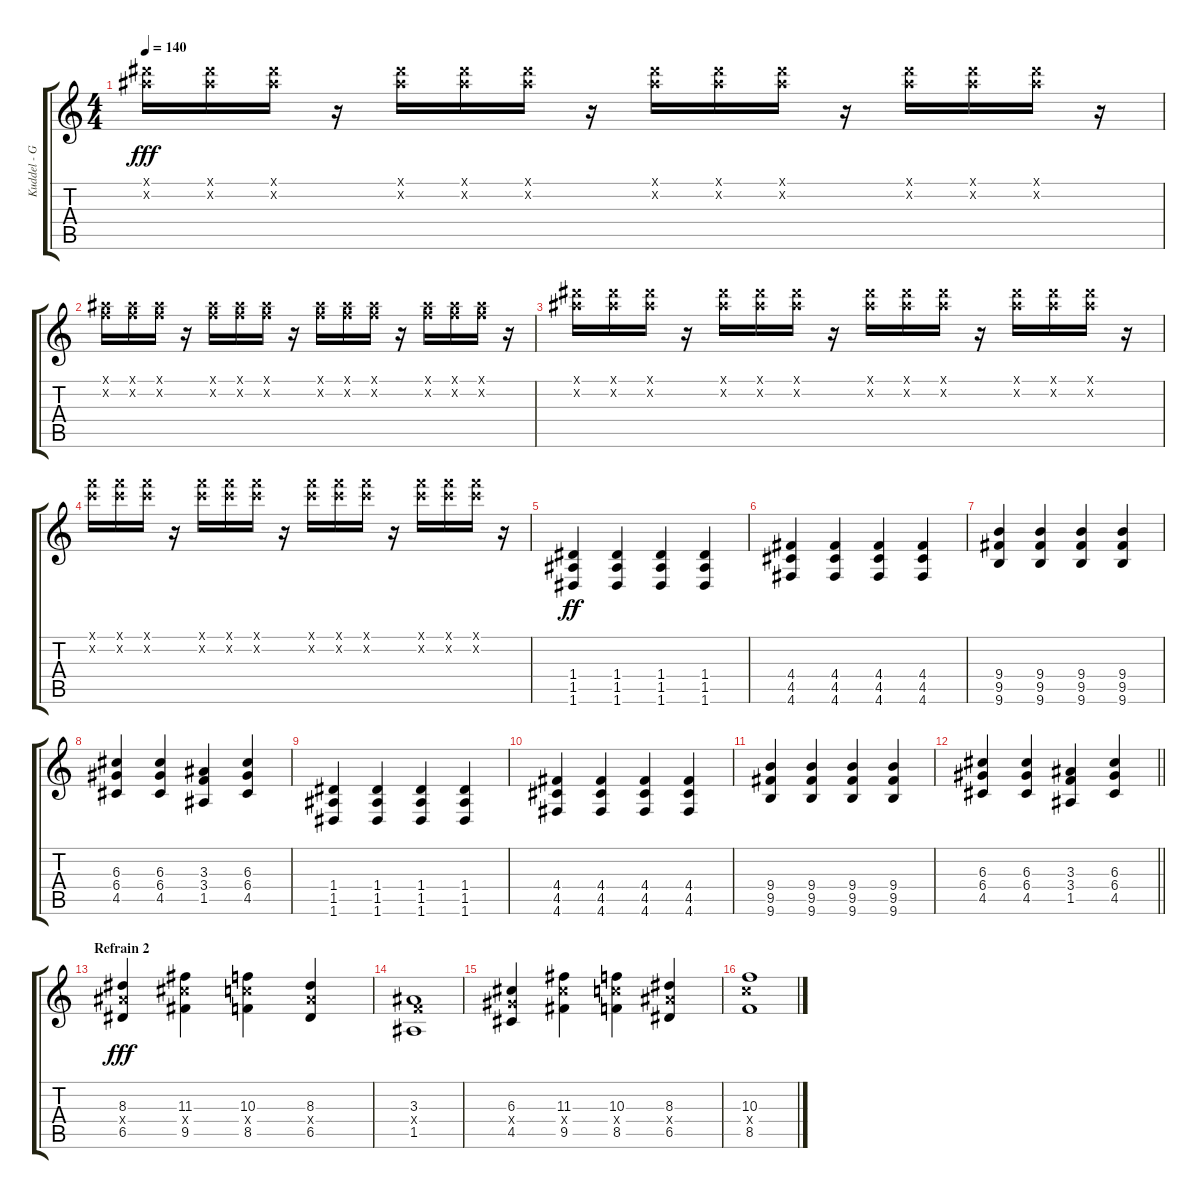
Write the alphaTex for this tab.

\track ("Kuddel - Guitar" "Kuddel - G") {instrument overdrivenguitar}
\staff {score tabs}
\tuning (E4 B3 G3 D3 A2 D2) {hide}
\ts (4 4)
\tempo 140
\clef g2
\ks c
(11.1{x} 11.2{x}).16{dy fff volume 3} (11.1{x} 11.2{x}).16 (11.1{x} 11.2{x}).16 r.16 (11.1{x} 11.2{x}).16 (11.1{x} 11.2{x}).16 (11.1{x} 11.2{x}).16 r.16 (11.1{x} 11.2{x}).16{volume 4} (11.1{x} 11.2{x}).16 (11.1{x} 11.2{x}).16 r.16 (11.1{x} 11.2{x}).16 (11.1{x} 11.2{x}).16 (11.1{x} 11.2{x}).16 r.16 |
(6.1{x} 6.2{x}).16 (6.1{x} 6.2{x}).16 (6.1{x} 6.2{x}).16 r.16 (6.1{x} 6.2{x}).16 (6.1{x} 6.2{x}).16 (6.1{x} 6.2{x}).16 r.16 (6.1{x} 6.2{x}).16 (6.1{x} 6.2{x}).16 (6.1{x} 6.2{x}).16 r.16 (6.1{x} 6.2{x}).16 (6.1{x} 6.2{x}).16 (6.1{x} 6.2{x}).16 r.16 |
(11.1{x} 11.2{x}).16 (11.1{x} 11.2{x}).16 (11.1{x} 11.2{x}).16 r.16 (11.1{x} 11.2{x}).16 (11.1{x} 11.2{x}).16 (11.1{x} 11.2{x}).16 r.16 (11.1{x} 11.2{x}).16 (11.1{x} 11.2{x}).16 (11.1{x} 11.2{x}).16 r.16 (11.1{x} 11.2{x}).16 (11.1{x} 11.2{x}).16 (11.1{x} 11.2{x}).16 r.16 |
(13.1{x} 13.2{x}).16 (13.1{x} 13.2{x}).16 (13.1{x} 13.2{x}).16 r.16 (13.1{x} 13.2{x}).16 (13.1{x} 13.2{x}).16 (13.1{x} 13.2{x}).16 r.16 (13.1{x} 13.2{x}).16 (13.1{x} 13.2{x}).16 (13.1{x} 13.2{x}).16 r.16 (13.1{x} 13.2{x}).16 (13.1{x} 13.2{x}).16 (13.1{x} 13.2{x}).16 r.16 |
(1.4 1.5 1.6).4{dy ff volume 12} (1.4 1.5 1.6).4 (1.4 1.5 1.6).4 (1.4 1.5 1.6).4 |
(4.4 4.5 4.6).4 (4.4 4.5 4.6).4 (4.4 4.5 4.6).4 (4.4 4.5 4.6).4 |
(9.4 9.5 9.6).4 (9.4 9.5 9.6).4 (9.4 9.5 9.6).4 (9.4 9.5 9.6).4 |
(6.3 6.4 4.5).4 (6.3 6.4 4.5).4 (3.3 3.4 1.5).4 (6.3 6.4 4.5).4 |
(1.4 1.5 1.6).4 (1.4 1.5 1.6).4 (1.4 1.5 1.6).4 (1.4 1.5 1.6).4 |
(4.4 4.5 4.6).4 (4.4 4.5 4.6).4 (4.4 4.5 4.6).4 (4.4 4.5 4.6).4 |
(9.4 9.5 9.6).4 (9.4 9.5 9.6).4 (9.4 9.5 9.6).4 (9.4 9.5 9.6).4 |
\barLineRight lightlight
(6.3 6.4 4.5).4 (6.3 6.4 4.5).4 (3.3 3.4 1.5).4 (6.3 6.4 4.5).4 |
\section ("" "Refrain 2")
(8.3 8.4{x} 6.5).4{dy fff} (11.3 11.4{x} 9.5).4 (10.3 10.4{x} 8.5).4 (8.3 8.4{x} 6.5).4 |
(3.3 3.4{x} 1.5).1 |
(6.3 6.4{x} 4.5).4 (11.3 11.4{x} 9.5).4 (10.3 10.4{x} 8.5).4 (8.3 8.4{x} 6.5).4 |
(10.3 10.4{x} 8.5).1
